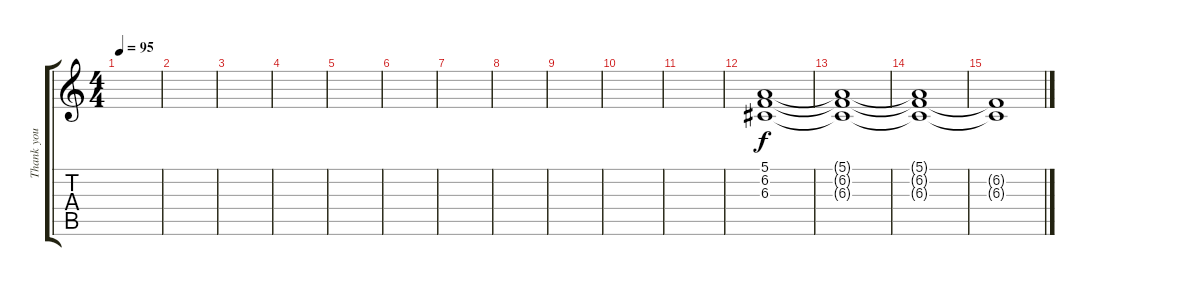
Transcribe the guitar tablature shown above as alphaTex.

\track ("Thank you" "Thank you") {instrument applause}
\staff {score tabs}
\tuning (E4 B3 G3 D3 A2 E2) {hide}
\ts (4 4)
\tempo 95
\clef g2
\ks c
|
|
|
|
|
|
|
|
|
|
|
(5.1 6.2 6.3).1 |
(5.1{t} 6.2{t} 6.3{t}).1 |
(5.1{t} 6.2{t} 6.3{t}).1 |
(6.2{t} 6.3{t}).1
